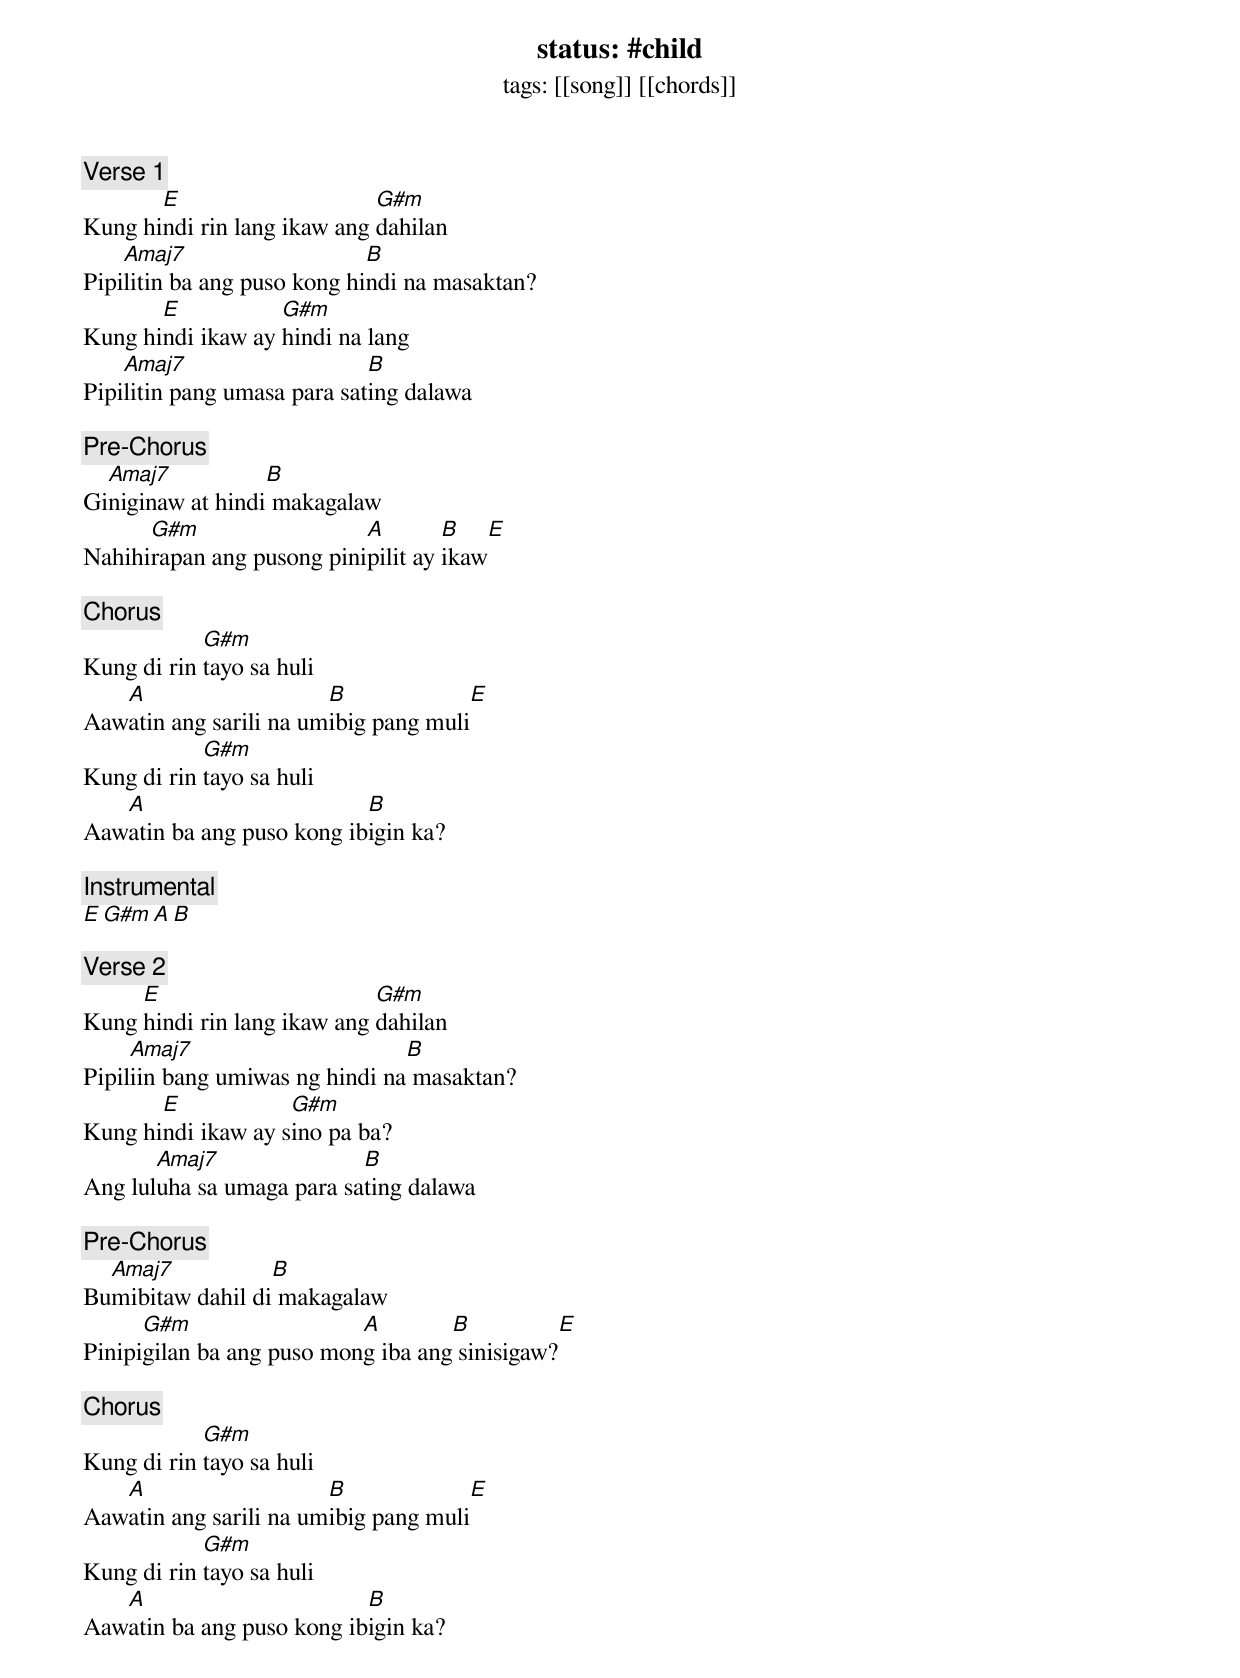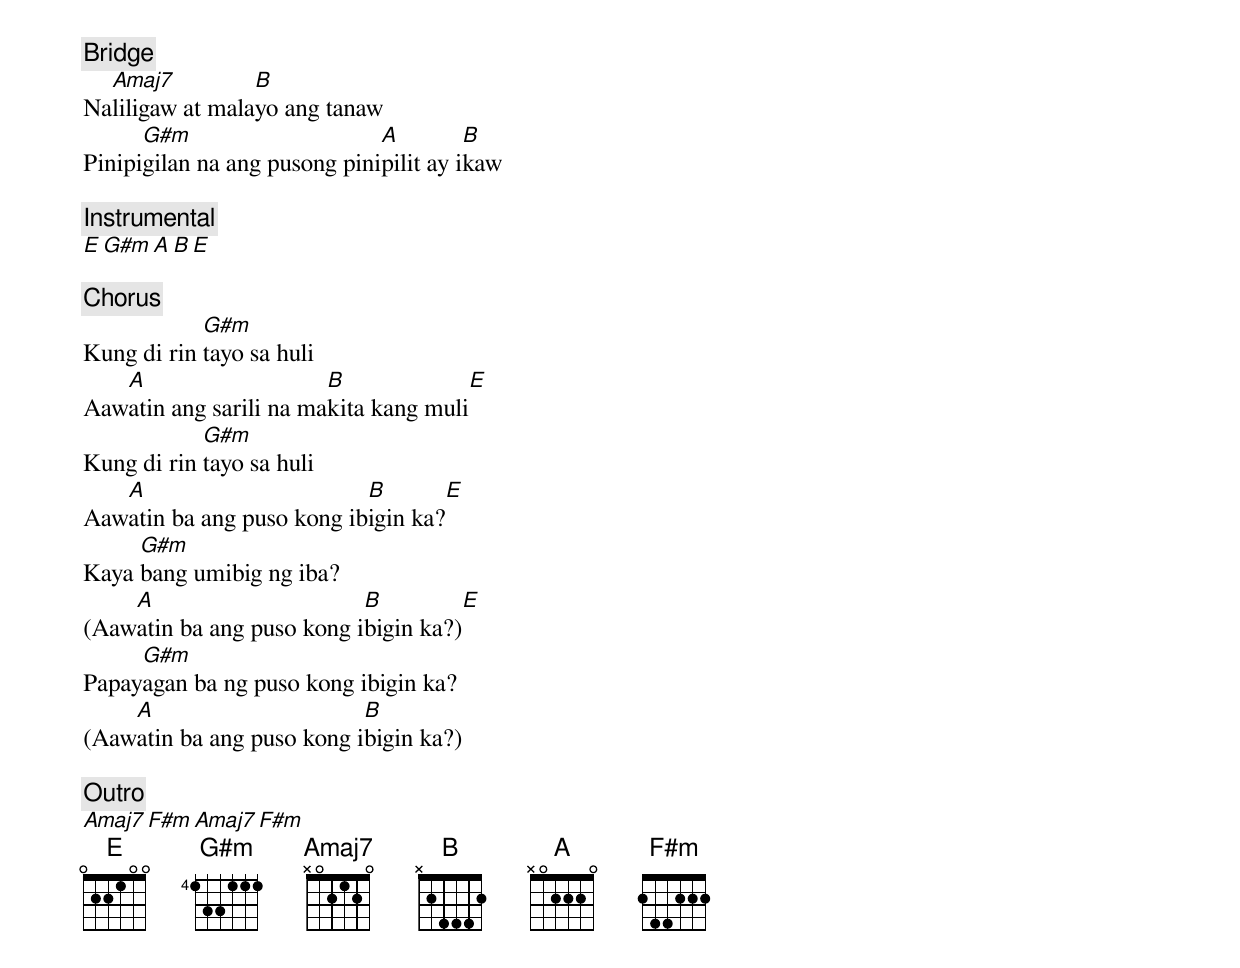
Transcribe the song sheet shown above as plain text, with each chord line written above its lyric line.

status: #child
tags: [[song]] [[chords]]


[Verse 1]
       E                     G#m
Kung hindi rin lang ikaw ang dahilan
    Amaj7                    B
Pipilitin ba ang puso kong hindi na masaktan?
       E           G#m
Kung hindi ikaw ay hindi na lang
    Amaj7                    B
Pipilitin pang umasa para sating dalawa

[Pre-Chorus]
  Amaj7           B
Giniginaw at hindi makagalaw
      G#m                  A        B         E
Nahihirapan ang pusong pinipilit ay ikaw

[Chorus]
            G#m
Kung di rin tayo sa huli
   A                    B               E
Aawatin ang sarili na umibig pang muli
            G#m
Kung di rin tayo sa huli
   A                       B
Aawatin ba ang puso kong ibigin ka?

[Instrumental]
E G#m A B

[Verse 2]
     E                       G#m
Kung hindi rin lang ikaw ang dahilan
     Amaj7                      B
Pipiliin bang umiwas ng hindi na masaktan?
       E            G#m
Kung hindi ikaw ay sino pa ba?
       Amaj7               B
Ang luluha sa umaga para sating dalawa

[Pre-Chorus]
  Amaj7           B
Bumibitaw dahil di makagalaw
      G#m                  A        B           E
Pinipigilan ba ang puso mong iba ang sinisigaw?

[Chorus]
            G#m
Kung di rin tayo sa huli
   A                    B               E
Aawatin ang sarili na umibig pang muli
            G#m
Kung di rin tayo sa huli
   A                       B
Aawatin ba ang puso kong ibigin ka?

[Bridge]
  Amaj7          B
Naliligaw at malayo ang tanaw
      G#m                     A         B
Pinipigilan na ang pusong pinipilit ay ikaw

[Instrumental]
E G#m A B     E

[Chorus]
            G#m
Kung di rin tayo sa huli
   A                    B               E
Aawatin ang sarili na makita kang muli
            G#m
Kung di rin tayo sa huli
   A                       B            E
Aawatin ba ang puso kong ibigin ka?
     G#m
Kaya bang umibig ng iba?
    A                      B            E
(Aawatin ba ang puso kong ibigin ka?)
     G#m
Papayagan ba ng puso kong ibigin ka?
    A                      B
(Aawatin ba ang puso kong ibigin ka?)

[Outro]
Amaj7 F#m Amaj7 F#m
